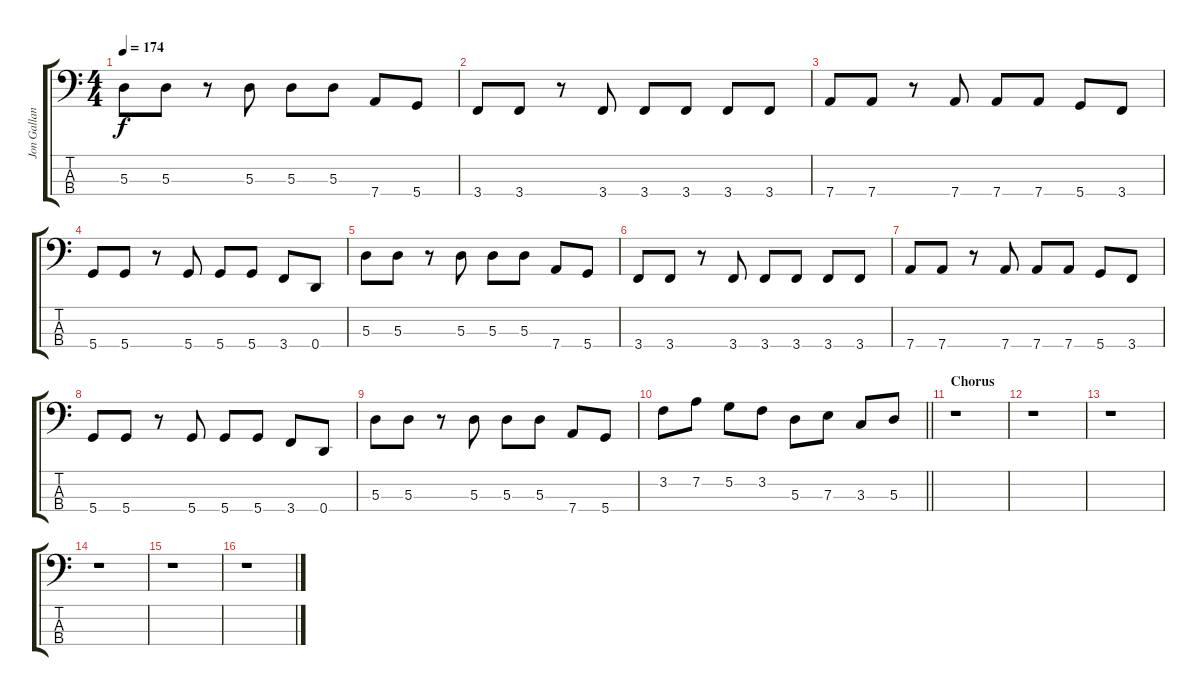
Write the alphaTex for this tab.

\track ("Jon Gallant" "Jon Gallan") {instrument electricbassfinger}
\staff {score tabs}
\tuning (G2 D2 A1 D1) {hide}
\ts (4 4)
\tempo 174
\clef f4
\ks c
5.3.8{dy f} 5.3.8 r.8 5.3.8 5.3.8 5.3.8 7.4.8 5.4.8 |
3.4.8 3.4.8 r.8 3.4.8 3.4.8 3.4.8 3.4.8 3.4.8 |
7.4.8 7.4.8 r.8 7.4.8 7.4.8 7.4.8 5.4.8 3.4.8 |
5.4.8 5.4.8 r.8 5.4.8 5.4.8 5.4.8 3.4.8 0.4.8 |
5.3.8 5.3.8 r.8 5.3.8 5.3.8 5.3.8 7.4.8 5.4.8 |
3.4.8 3.4.8 r.8 3.4.8 3.4.8 3.4.8 3.4.8 3.4.8 |
7.4.8 7.4.8 r.8 7.4.8 7.4.8 7.4.8 5.4.8 3.4.8 |
5.4.8 5.4.8 r.8 5.4.8 5.4.8 5.4.8 3.4.8 0.4.8 |
5.3.8 5.3.8 r.8 5.3.8 5.3.8 5.3.8 7.4.8 5.4.8 |
\barLineRight lightlight
3.2.8 7.2.8 5.2.8 3.2.8 5.3.8 7.3.8 3.3.8 5.3.8 |
\section ("" "Chorus")
r.1 |
r.1 |
r.1 |
r.1 |
r.1 |
r.1
